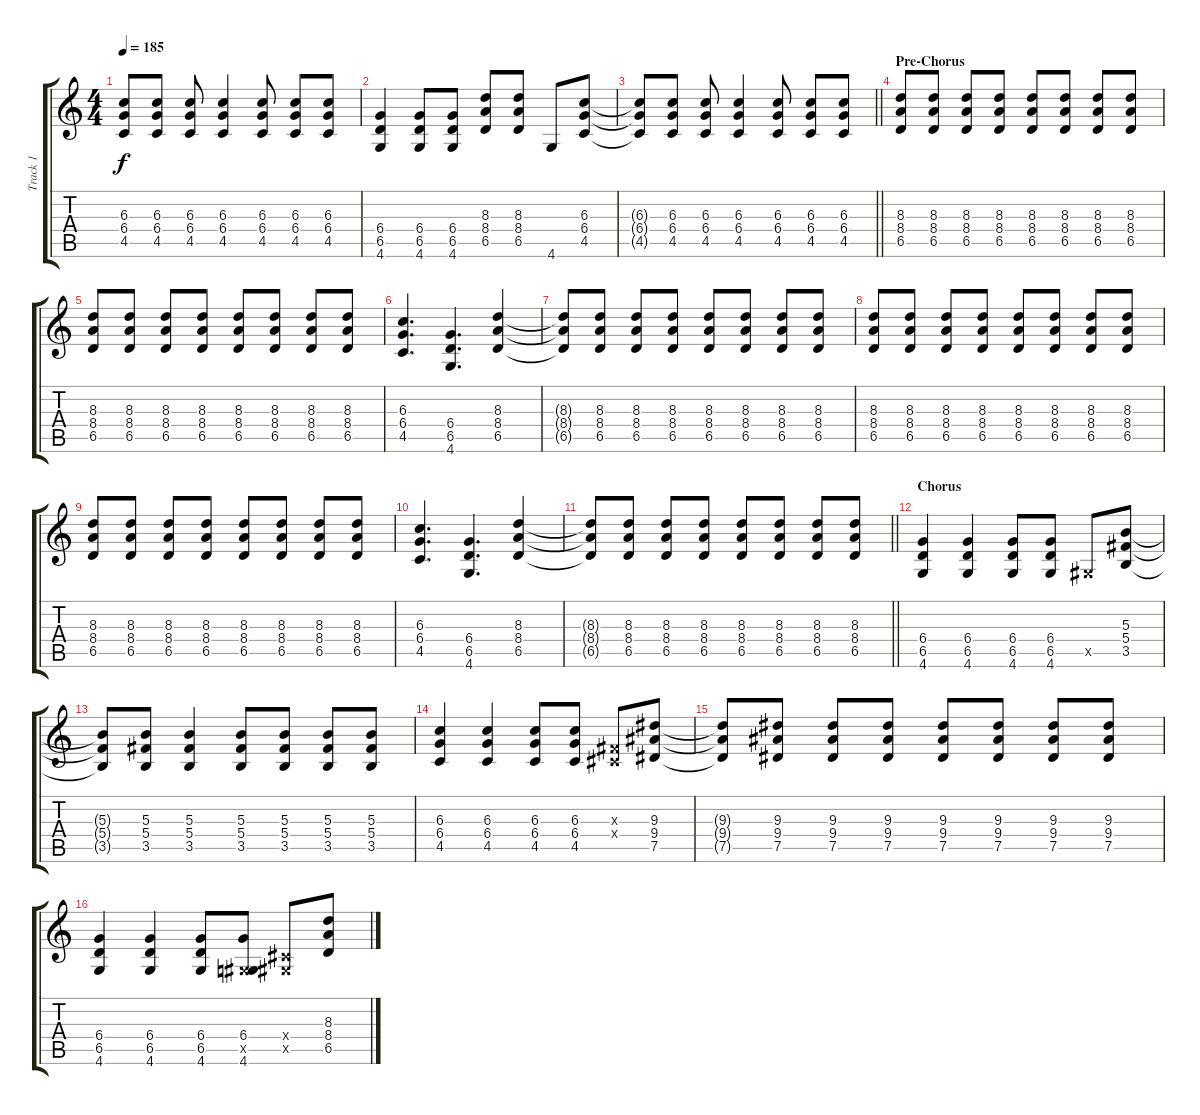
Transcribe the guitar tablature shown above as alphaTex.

\track ("Track 1" "Track 1") {instrument distortionguitar}
\staff {score tabs}
\tuning (Eb4 Bb3 Gb3 Db3 Ab2 Eb2) {hide}
\ts (4 4)
\tempo 185
\clef g2
\ks c
(6.3{t} 6.4{t} 4.5{t}).8{dy f} (6.3 6.4 4.5).8 (6.3 6.4 4.5).8 (6.3 6.4 4.5).4 (6.3 6.4 4.5).8 (6.3 6.4 4.5).8 (6.3 6.4 4.5).8 |
(6.4 6.5 4.6).4 (6.4 6.5 4.6).8 (6.4 6.5 4.6).8 (8.3 8.4 6.5).8 (8.3 8.4 6.5).8 4.6.8 (6.3 6.4 4.5).8 |
\barLineRight lightlight
(6.3{t} 6.4{t} 4.5{t}).8 (6.3 6.4 4.5).8 (6.3 6.4 4.5).8 (6.3 6.4 4.5).4 (6.3 6.4 4.5).8 (6.3 6.4 4.5).8 (6.3 6.4 4.5).8 |
\section ("" "Pre-Chorus")
(8.3 8.4 6.5).8 (8.3 8.4 6.5).8 (8.3 8.4 6.5).8 (8.3 8.4 6.5).8 (8.3 8.4 6.5).8 (8.3 8.4 6.5).8 (8.3 8.4 6.5).8 (8.3 8.4 6.5).8 |
(8.3 8.4 6.5).8 (8.3 8.4 6.5).8 (8.3 8.4 6.5).8 (8.3 8.4 6.5).8 (8.3 8.4 6.5).8 (8.3 8.4 6.5).8 (8.3 8.4 6.5).8 (8.3 8.4 6.5).8 |
(6.3 6.4 4.5).4{d} (6.4 6.5 4.6).4{d} (8.3 8.4 6.5).4 |
(8.3{t} 8.4{t} 6.5{t}).8 (8.3 8.4 6.5).8 (8.3 8.4 6.5).8 (8.3 8.4 6.5).8 (8.3 8.4 6.5).8 (8.3 8.4 6.5).8 (8.3 8.4 6.5).8 (8.3 8.4 6.5).8 |
(8.3 8.4 6.5).8 (8.3 8.4 6.5).8 (8.3 8.4 6.5).8 (8.3 8.4 6.5).8 (8.3 8.4 6.5).8 (8.3 8.4 6.5).8 (8.3 8.4 6.5).8 (8.3 8.4 6.5).8 |
(8.3 8.4 6.5).8 (8.3 8.4 6.5).8 (8.3 8.4 6.5).8 (8.3 8.4 6.5).8 (8.3 8.4 6.5).8 (8.3 8.4 6.5).8 (8.3 8.4 6.5).8 (8.3 8.4 6.5).8 |
(6.3 6.4 4.5).4{d} (6.4 6.5 4.6).4{d} (8.3 8.4 6.5).4 |
\barLineRight lightlight
(8.3{t} 8.4{t} 6.5{t}).8 (8.3 8.4 6.5).8 (8.3 8.4 6.5).8 (8.3 8.4 6.5).8 (8.3 8.4 6.5).8 (8.3 8.4 6.5).8 (8.3 8.4 6.5).8 (8.3 8.4 6.5).8 |
\section ("" "Chorus")
(6.4 6.5 4.6).4 (6.4 6.5 4.6).4 (6.4 6.5 4.6).8 (6.4 6.5 4.6).8 0.5{x}.8 (5.3 5.4 3.5).8 |
(5.3{t} 5.4{t} 3.5{t}).8 (5.3 5.4 3.5).8 (5.3 5.4 3.5).4 (5.3 5.4 3.5).8 (5.3 5.4 3.5).8 (5.3 5.4 3.5).8 (5.3 5.4 3.5).8 |
(6.3 6.4 4.5).4 (6.3 6.4 4.5).4 (6.3 6.4 4.5).8 (6.3 6.4 4.5).8 (0.3{x} 0.4{x}).8 (9.3 9.4 7.5).8 |
(9.3{t} 9.4{t} 7.5{t}).8 (9.3 9.4 7.5).8 (9.3 9.4 7.5).8 (9.3 9.4 7.5).8 (9.3 9.4 7.5).8 (9.3 9.4 7.5).8 (9.3 9.4 7.5).8 (9.3 9.4 7.5).8 |
(6.4 6.5 4.6).4 (6.4 6.5 4.6).4 (6.4 6.5 4.6).8 (6.4 0.5{x} 4.6).8 (0.4{x} 0.5{x}).8 (8.3 8.4 6.5).8
